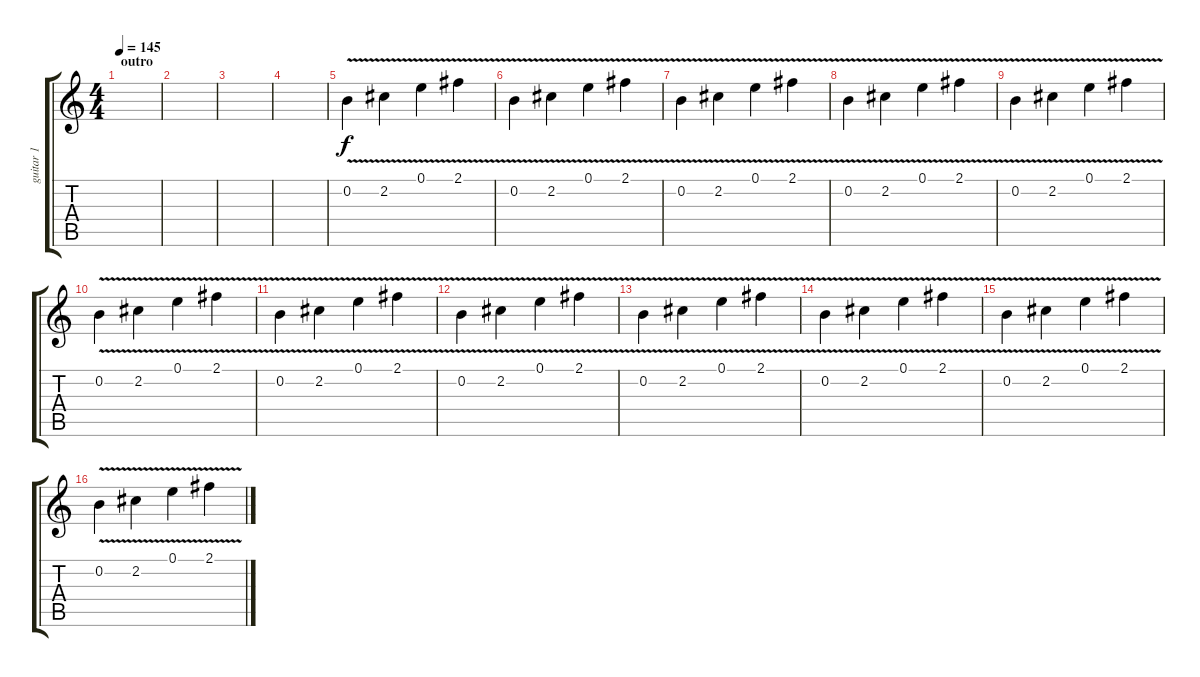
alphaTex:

\track ("guitar 1" "guitar 1") {instrument electricguitarjazz}
\staff {score tabs}
\tuning (E4 B3 G3 D3 A2 E2) {hide}
\ts (4 4)
\section ("" "outro")
\tempo 145
\clef g2
\ks c
|
|
|
|
0.2{v}.4 2.2{v}.4 0.1{v}.4 2.1{v}.4 |
0.2{v}.4 2.2{v}.4 0.1{v}.4 2.1{v}.4 |
0.2{v}.4 2.2{v}.4 0.1{v}.4 2.1{v}.4 |
0.2{v}.4 2.2{v}.4 0.1{v}.4 2.1{v}.4 |
0.2{v}.4 2.2{v}.4 0.1{v}.4 2.1{v}.4 |
0.2{v}.4 2.2{v}.4 0.1{v}.4 2.1{v}.4 |
0.2{v}.4 2.2{v}.4 0.1{v}.4 2.1{v}.4 |
0.2{v}.4 2.2{v}.4 0.1{v}.4 2.1{v}.4 |
0.2{v}.4 2.2{v}.4 0.1{v}.4 2.1{v}.4 |
0.2{v}.4 2.2{v}.4 0.1{v}.4 2.1{v}.4 |
0.2{v}.4 2.2{v}.4 0.1{v}.4 2.1{v}.4 |
0.2{v}.4 2.2{v}.4 0.1{v}.4 2.1{v}.4
